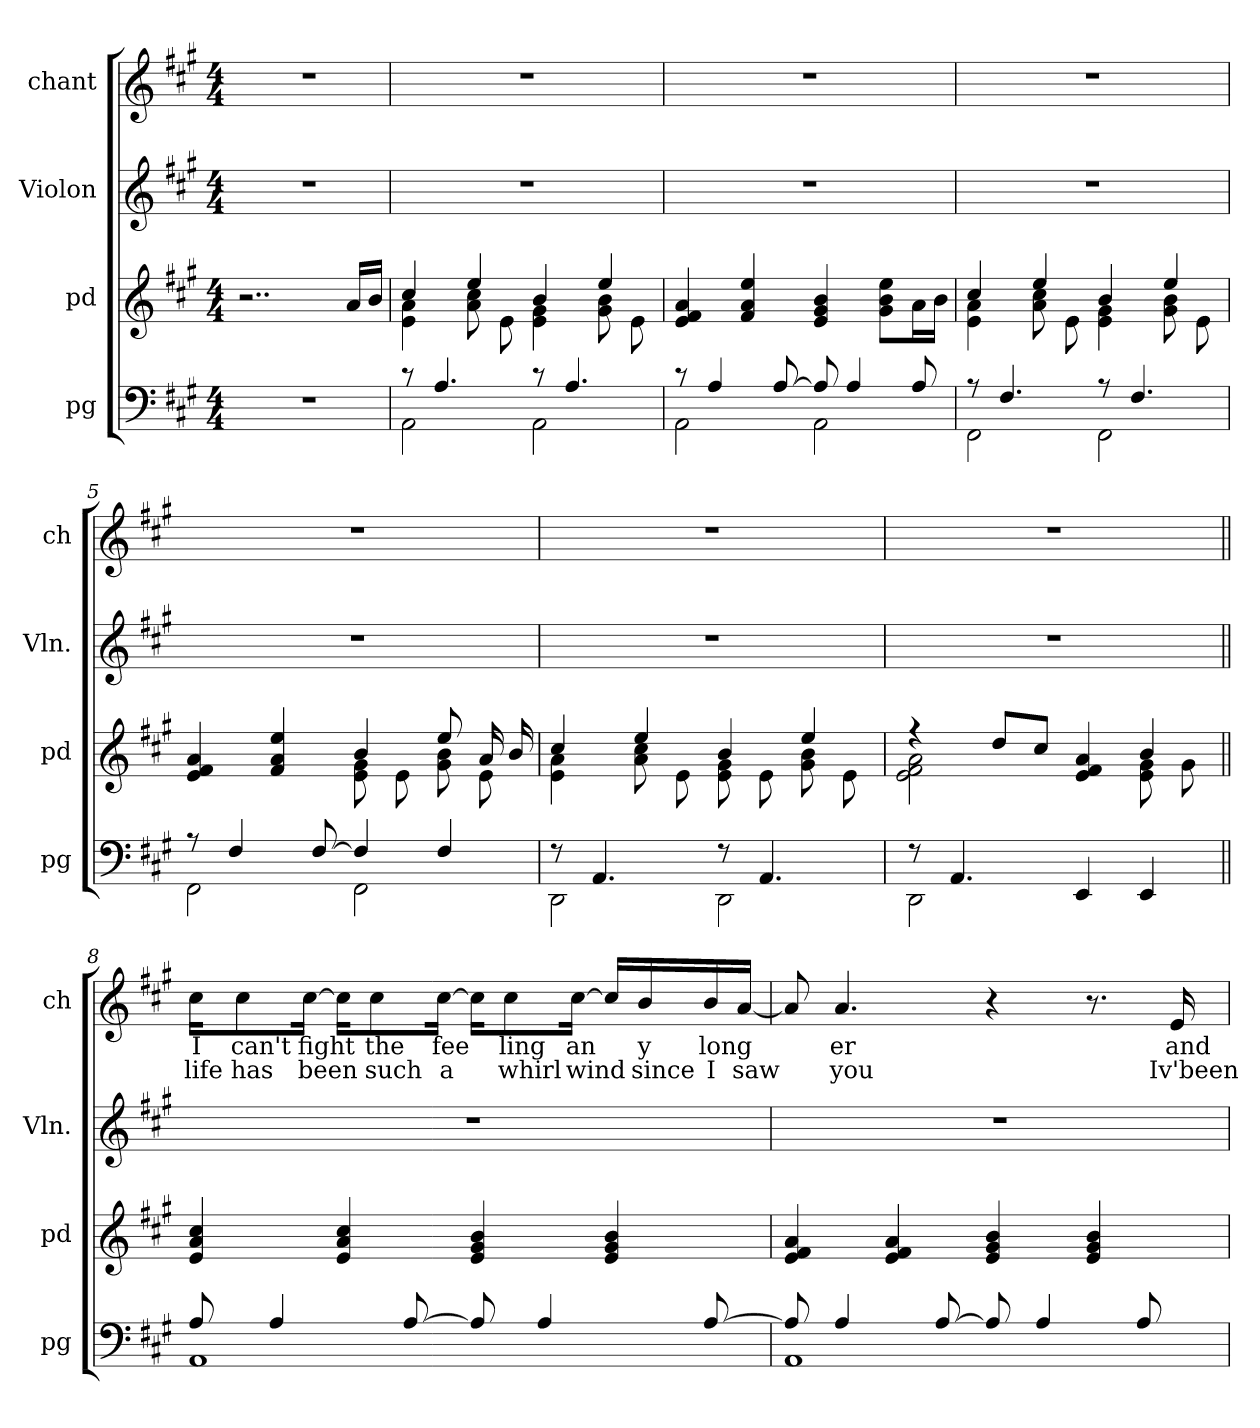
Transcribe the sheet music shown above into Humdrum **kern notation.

**kern	**kern	**kern	**kern	**text	**text
*part4	*part3	*part2	*part1	*part1	*part1
*staff4	*staff3	*staff2	*staff1	*staff1	*staff1
*I"pg	*I"pd	*I"Violon	*I"chant	*	*
*I'pg	*I'pd	*I'Vln.	*I'ch	*	*
*clefF4	*clefG2	*clefG2	*clefG2	*	*
*k[f#c#g#]	*k[f#c#g#]	*k[f#c#g#]	*k[f#c#g#]	*	*
*M4/4	*M4/4	*M4/4	*M4/4	*	*
=1	=1	=1	=1	=1	=1
1r	2..r	1r	1r	.	.
.	16a/LL	.	.	.	.
.	16b/JJ	.	.	.	.
=2	=2	=2	=2	=2	=2
*^	*^	*	*	*	*
8r	2AA\	4cc#/	4e\ 4a\	1r	1r	.	.
4.A/	.	.	.	.	.	.	.
.	.	4ee/	8a\ 8cc#\	.	.	.	.
.	.	.	8e\	.	.	.	.
8r	2AA\	4b/	4e\ 4g#\	.	.	.	.
4.A/	.	.	.	.	.	.	.
.	.	4ee/	8g#\ 8b\	.	.	.	.
.	.	.	8e\	.	.	.	.
*	*	*v	*v	*	*	*	*
=3	=3	=3	=3	=3	=3	=3
8r	2AA\	4e/ 4f#/ 4a/	1r	1r	.	.
4A/	.	.	.	.	.	.
.	.	4f#/ 4a/ 4ee/	.	.	.	.
[8A/	.	.	.	.	.	.
8A/]	2AA\	4e/ 4g#/ 4b/	.	.	.	.
4A/	.	.	.	.	.	.
.	.	8g#\ 8b\ 8ee\L	.	.	.	.
8A/	.	16a\L	.	.	.	.
.	.	16b\JJ	.	.	.	.
=4	=4	=4	=4	=4	=4	=4
*	*	*^	*	*	*	*
8r	2FF#\	4cc#/	4e\ 4a\	1r	1r	.	.
4.F#/	.	.	.	.	.	.	.
.	.	4ee/	8a\ 8cc#\	.	.	.	.
.	.	.	8e\	.	.	.	.
8r	2FF#\	4b/	4e\ 4g#\	.	.	.	.
4.F#/	.	.	.	.	.	.	.
.	.	4ee/	8g#\ 8b\	.	.	.	.
.	.	.	8e\	.	.	.	.
=5	=5	=5	=5	=5	=5	=5	=5
8r	2FF#\	4e/ 4f#/ 4a/	2ryy	1r	1r	.	.
4F#/	.	.	.	.	.	.	.
.	.	4f#/ 4a/ 4ee/	.	.	.	.	.
[8F#/	.	.	.	.	.	.	.
4F#/]	2FF#\	4b/	8e\ 8g#\	.	.	.	.
.	.	.	8e\	.	.	.	.
4F#/	.	8ee/	8g#\ 8b\	.	.	.	.
.	.	16a/	8e\	.	.	.	.
.	.	16b/	.	.	.	.	.
!!LO:LB:g=z
=6	=6	=6	=6	=6	=6	=6	=6
8r	2DD\	4cc#/	4e\ 4a\	1r	1r	.	.
4.AA/	.	.	.	.	.	.	.
.	.	4ee/	8a\ 8cc#\	.	.	.	.
.	.	.	8e\	.	.	.	.
8r	2DD\	4b/	8e\ 8g#\	.	.	.	.
4.AA/	.	.	8e\	.	.	.	.
.	.	4ee/	8g#\ 8b\	.	.	.	.
.	.	.	8e\	.	.	.	.
=7	=7	=7	=7	=7	=7	=7	=7
8r	2DD\	4r	2e\ 2f#\ 2a\	1r	1r	.	.
4.AA/	.	.	.	.	.	.	.
.	.	8dd/L	.	.	.	.	.
.	.	8cc#/J	.	.	.	.	.
4EE/	2ryy	4e/ 4f#/ 4a/	4ryy	.	.	.	.
4EE/	.	4b/	8e\ 8g#\	.	.	.	.
.	.	.	8g#\	.	.	.	.
*	*	*v	*v	*	*	*	*
=8||	=8||	=8||	=8||	=8||	=8||	=8||
8A/	1AA	4e/ 4a/ 4cc#/	1r	16cc#\KL	I	life
.	.	.	.	8cc#\	can't	has
4A/	.	.	.	.	.	.
.	.	.	.	[16cc#\Jk	fight	been
.	.	4e/ 4a/ 4cc#/	.	16cc#\KL]	.	.
.	.	.	.	8cc#\	the	such
[8A/	.	.	.	.	.	.
.	.	.	.	[16cc#\Jk	fee	a
8A/]	.	4e/ 4g#/ 4b/	.	16cc#\KL]	.	.
.	.	.	.	8cc#\	ling	whirl
4A/	.	.	.	.	.	.
.	.	.	.	[16cc#\Jk	an	wind
.	.	4e/ 4g#/ 4b/	.	16cc#/LL]	.	.
.	.	.	.	16b/	y	since
[8A/	.	.	.	16b/	long	I
.	.	.	.	[16a/JJ	.	saw
!!LO:PB:g=z
=9	=9	=9	=9	=9	=9	=9
8A/]	1AA	4e/ 4f#/ 4a/	1r	8a/]	.	.
4A/	.	.	.	4.a/	er	you
.	.	4e/ 4f#/ 4a/	.	.	.	.
[8A/	.	.	.	.	.	.
8A/]	.	4e/ 4g#/ 4b/	.	4r	.	.
4A/	.	.	.	.	.	.
.	.	4e/ 4g#/ 4b/	.	8.r	.	.
8A/	.	.	.	.	.	.
.	.	.	.	16e/	and	Iv'been
*v	*v	*	*	*	*	*
=	=	=	=	=	=
*-	*-	*-	*-	*-	*-
